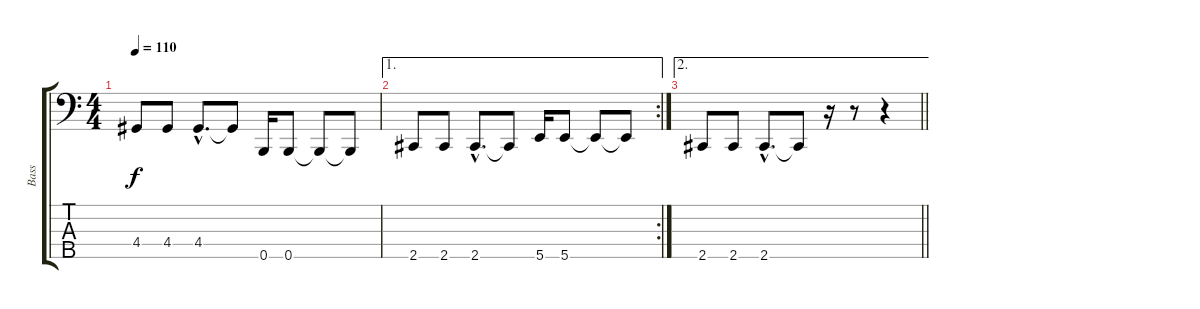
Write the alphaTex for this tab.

\track ("Bass" "Bass") {instrument electricbassfinger}
\staff {score tabs}
\tuning (G2 D2 A1 E1 B0) {hide}
\ts (4 4)
\tempo 110
\clef f4
\ks c
4.4.8{dy f} 4.4.8 4.4{hac}.8{d} 4.4{t}.8 0.5.16 0.5.8 0.5{t}.8 0.5{t}.8 |
\ae 1
\rc 2
2.5.8 2.5.8 2.5{hac}.8{d} 2.5{t}.8 5.5.16 5.5.8 5.5{t}.8 5.5{t}.8 |
\ae 2
\barLineRight lightlight
2.5.8 2.5.8 2.5{hac}.8{d} 2.5{t}.8 r.16 r.8 r.4
